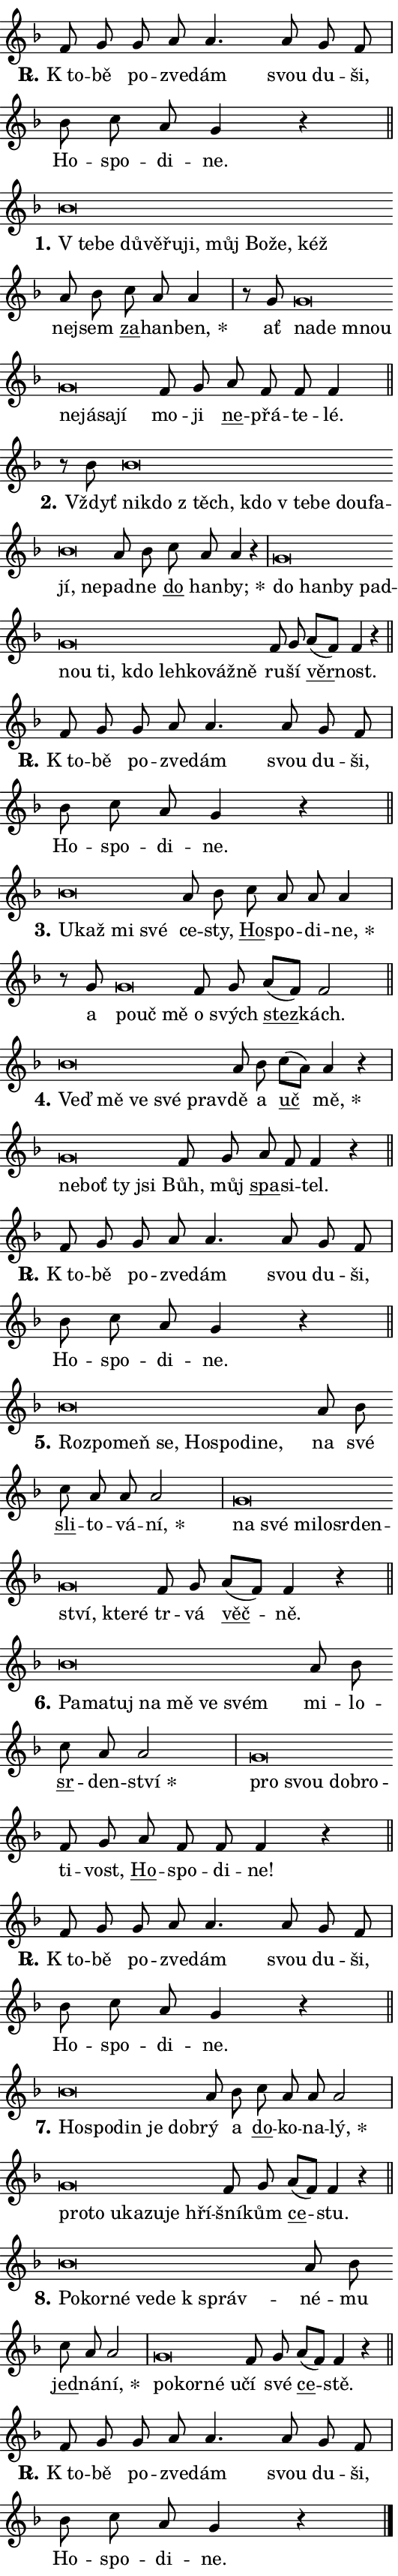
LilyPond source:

\version "2.24.0"
\header { tagline = "" }
\paper {
  indent = 0\cm
  top-margin = 0\cm
  right-margin = 0.13\cm % to fit lyric hyphens
  bottom-margin = 0\cm
  left-margin = 0\cm
  paper-width = 9\cm
  page-breaking = #ly:one-page-breaking
  system-system-spacing.basic-distance = #11
  score-system-spacing.basic-distance = #11
  ragged-last = ##f
}


%% Author: Thomas Morley
%% https://lists.gnu.org/archive/html/lilypond-user/2020-05/msg00002.html
#(define (line-position grob)
"Returns position of @var[grob} in current system:
   @code{'start}, if at first time-step
   @code{'end}, if at last time-step
   @code{'middle} otherwise
"
  (let* ((col (ly:item-get-column grob))
         (ln (ly:grob-object col 'left-neighbor))
         (rn (ly:grob-object col 'right-neighbor))
         (col-to-check-left (if (ly:grob? ln) ln col))
         (col-to-check-right (if (ly:grob? rn) rn col))
         (break-dir-left
           (and
             (ly:grob-property col-to-check-left 'non-musical #f)
             (ly:item-break-dir col-to-check-left)))
         (break-dir-right
           (and
             (ly:grob-property col-to-check-right 'non-musical #f)
             (ly:item-break-dir col-to-check-right))))
        (cond ((eqv? 1 break-dir-left) 'start)
              ((eqv? -1 break-dir-right) 'end)
              (else 'middle))))

#(define (tranparent-at-line-position vctor)
  (lambda (grob)
  "Relying on @code{line-position} select the relevant enry from @var{vctor}.
Used to determine transparency,"
    (case (line-position grob)
      ((end) (not (vector-ref vctor 0)))
      ((middle) (not (vector-ref vctor 1)))
      ((start) (not (vector-ref vctor 2))))))

noteHeadBreakVisibility =
#(define-music-function (break-visibility)(vector?)
"Makes @code{NoteHead}s transparent relying on @var{break-visibility}"
#{
  \override NoteHead.transparent =
    #(tranparent-at-line-position break-visibility)
#})

#(define delete-ledgers-for-transparent-note-heads
  (lambda (grob)
    "Reads whether a @code{NoteHead} is transparent.
If so this @code{NoteHead} is removed from @code{'note-heads} from
@var{grob}, which is supposed to be @code{LedgerLineSpanner}.
As a result ledgers are not printed for this @code{NoteHead}"
    (let* ((nhds-array (ly:grob-object grob 'note-heads))
           (nhds-list
             (if (ly:grob-array? nhds-array)
                 (ly:grob-array->list nhds-array)
                 '()))
           ;; Relies on the transparent-property being done before
           ;; Staff.LedgerLineSpanner.after-line-breaking is executed.
           ;; This is fragile ...
           (to-keep
             (remove
               (lambda (nhd)
                 (ly:grob-property nhd 'transparent #f))
               nhds-list)))
      ;; TODO find a better method to iterate over grob-arrays, similiar
      ;; to filter/remove etc for lists
      ;; For now rebuilt from scratch
      (set! (ly:grob-object grob 'note-heads)  '())
      (for-each
        (lambda (nhd)
          (ly:pointer-group-interface::add-grob grob 'note-heads nhd))
        to-keep))))

squashNotes = {
  \override NoteHead.X-extent = #'(-0.2 . 0.2)
  \override NoteHead.Y-extent = #'(-0.75 . 0)
  \override NoteHead.stencil =
    #(lambda (grob)
       (let ((pos (ly:grob-property grob 'staff-position)))
         (begin
           (if (< pos -7) (display "ERROR: Lower brevis then expected\n") (display ""))
           (if (<= pos -6) ly:text-interface::print ly:note-head::print))))
}
unSquashNotes = {
  \revert NoteHead.X-extent
  \revert NoteHead.Y-extent
  \revert NoteHead.stencil
}

hideNotes = \noteHeadBreakVisibility #begin-of-line-visible
unHideNotes = \noteHeadBreakVisibility #all-visible

% work-around for resetting accidentals
% https://lilypond.org/doc/v2.23/Documentation/notation/displaying-rhythms#unmetered-music
cadenzaMeasure = {
  \cadenzaOff
  \partial 1024 s1024
  \cadenzaOn
}

#(define-markup-command (accent layout props text) (markup?)
  "Underline accented syllable"
  (interpret-markup layout props
    #{\markup \override #'(offset . 4.3) \underline { #text }#}))

responsum = \markup \concat {
  "R" \hspace #-1.05 \path #0.1 #'((moveto 0 0.07) (lineto 0.9 0.8)) \hspace #0.05 "."
}

spaceSize = #0.6828661417322834 % exact space size for TeX Gyre Schola

\layout {
  \context {
    \Staff
    \remove "Time_signature_engraver"
    \override LedgerLineSpanner.after-line-breaking = #delete-ledgers-for-transparent-note-heads
  }
  \context {
    \Lyrics {
      \override LyricSpace.minimum-distance = \spaceSize
      \override LyricText.font-name = #"TeX Gyre Schola"
      \override LyricText.font-size = 1
      \override StanzaNumber.font-name = #"TeX Gyre Schola Bold"
      \override StanzaNumber.font-size = 1
    }
  }
  \context {
    \Score 
    \override NoteHead.text =
      #(lambda (grob) 
        (let ((pos (ly:grob-property grob 'staff-position)))
          #{\markup {
            \combine
              \halign #-0.55 \raise #(if (= pos -6) 0 0.5) \override #'(thickness . 2) \draw-line #'(3.2 . 0)
              \musicglyph "noteheads.sM1"
          }#}))
  }
}

% magnetic-lyrics.ily
%
%   written by
%     Jean Abou Samra <jean@abou-samra.fr>
%     Werner Lemberg <wl@gnu.org>
%
%   adapted by
%     Jiri Hon <jiri.hon@gmail.com>
%
% Version 2022-Apr-15

% https://www.mail-archive.com/lilypond-user@gnu.org/msg149350.html

#(define (Left_hyphen_pointer_engraver context)
   "Collect syllable-hyphen-syllable occurrences in lyrics and store
them in properties.  This engraver only looks to the left.  For
example, if the lyrics input is @code{foo -- bar}, it does the
following.

@itemize @bullet
@item
Set the @code{text} property of the @code{LyricHyphen} grob between
@q{foo} and @q{bar} to @code{foo}.

@item
Set the @code{left-hyphen} property of the @code{LyricText} grob with
text @q{foo} to the @code{LyricHyphen} grob between @q{foo} and
@q{bar}.
@end itemize

Use this auxiliary engraver in combination with the
@code{lyric-@/text::@/apply-@/magnetic-@/offset!} hook."
   (let ((hyphen #f)
         (text #f))
     (make-engraver
      (acknowledgers
       ((lyric-syllable-interface engraver grob source-engraver)
        (set! text grob)))
      (end-acknowledgers
       ((lyric-hyphen-interface engraver grob source-engraver)
        ;(when (not (grob::has-interface grob 'lyric-space-interface))
          (set! hyphen grob)));)
      ((stop-translation-timestep engraver)
       (when (and text hyphen)
         (ly:grob-set-object! text 'left-hyphen hyphen))
       (set! text #f)
       (set! hyphen #f)))))

#(define (lyric-text::apply-magnetic-offset! grob)
   "If the space between two syllables is less than the value in
property @code{LyricText@/.details@/.squash-threshold}, move the right
syllable to the left so that it gets concatenated with the left
syllable.

Use this function as a hook for
@code{LyricText@/.after-@/line-@/breaking} if the
@code{Left_@/hyphen_@/pointer_@/engraver} is active."
   (let ((hyphen (ly:grob-object grob 'left-hyphen #f)))
     (when hyphen
       (let ((left-text (ly:spanner-bound hyphen LEFT)))
         (when (grob::has-interface left-text 'lyric-syllable-interface)
           (let* ((common (ly:grob-common-refpoint grob left-text X))
                  (this-x-ext (ly:grob-extent grob common X))
                  (left-x-ext
                   (begin
                     ;; Trigger magnetism for left-text.
                     (ly:grob-property left-text 'after-line-breaking)
                     (ly:grob-extent left-text common X)))
                  ;; `delta` is the gap width between two syllables.
                  (delta (- (interval-start this-x-ext)
                            (interval-end left-x-ext)))
                  (details (ly:grob-property grob 'details))
                  (threshold (assoc-get 'squash-threshold details 0.2)))
             (when (< delta threshold)
               (let* (;; We have to manipulate the input text so that
                      ;; ligatures crossing syllable boundaries are not
                      ;; disabled.  For languages based on the Latin
                      ;; script this is essentially a beautification.
                      ;; However, for non-Western scripts it can be a
                      ;; necessity.
                      (lt (ly:grob-property left-text 'text))
                      (rt (ly:grob-property grob 'text))
                      (is-space (grob::has-interface hyphen 'lyric-space-interface))
                      (space (if is-space " " ""))
                      (extra-delta (if is-space spaceSize 0))
                      ;; Append new syllable.
                      (ltrt-space (if (and (string? lt) (string? rt))
                                (string-append lt space rt)
                                (make-concat-markup (list lt space rt))))
                      ;; Right-align `ltrt` to the right side.
                      (ltrt-space-markup (grob-interpret-markup
                               grob
                               (make-translate-markup
                                (cons (interval-length this-x-ext) 0)
                                (make-right-align-markup ltrt-space)))))
                 (begin
                   ;; Don't print `left-text`.
                   (ly:grob-set-property! left-text 'stencil #f)
                   ;; Set text and stencil (which holds all collected
                   ;; syllables so far) and shift it to the left.
                   (ly:grob-set-property! grob 'text ltrt-space)
                   (ly:grob-set-property! grob 'stencil ltrt-space-markup)
                   (ly:grob-translate-axis! grob (- (- delta extra-delta)) X))))))))))


#(define (lyric-hyphen::displace-bounds-first grob)
   ;; Make very sure this callback isn't triggered too early.
   (let ((left (ly:spanner-bound grob LEFT))
         (right (ly:spanner-bound grob RIGHT)))
     (ly:grob-property left 'after-line-breaking)
     (ly:grob-property right 'after-line-breaking)
     (ly:lyric-hyphen::print grob)))

squashThreshold = #0.4

\layout {
  \context {
    \Lyrics
    \consists #Left_hyphen_pointer_engraver
    \override LyricText.after-line-breaking =
      #lyric-text::apply-magnetic-offset!
    \override LyricHyphen.stencil = #lyric-hyphen::displace-bounds-first
    \override LyricText.details.squash-threshold = \squashThreshold
    \override LyricHyphen.minimum-distance = 0
    \override LyricHyphen.minimum-length = \squashThreshold
  }
}

squashText = \override LyricText.details.squash-threshold = 9999
unSquashText = \override LyricText.details.squash-threshold = \squashThreshold

leftText = \override LyricText.self-alignment-X = #LEFT
unLeftText = \revert LyricText.self-alignment-X

starOffset = #(lambda (grob) 
                (let ((x_offset (ly:self-alignment-interface::aligned-on-x-parent grob)))
                  (if (= x_offset 0) 0 (+ x_offset 1.2))))

star = #(define-music-function (syllable)(string?)
"Append star separator at the end of a syllable"
#{
  \once \override LyricText.X-offset = #starOffset
  \lyricmode { \markup {
    #syllable
    \override #'((font-name . "TeX Gyre Schola Bold")) \hspace #0.2 \lower #0.65 \larger "*"
  } }
#})

starAccent = #(define-music-function (syllable)(string?)
"Append star separator at the end of a syllable and make accent"
#{
  \once \override LyricText.X-offset = #starOffset
  \lyricmode { \markup {
    \accent #syllable
    \override #'((font-name . "TeX Gyre Schola Bold")) \hspace #0.2 \lower #0.65 \larger "*"
  } }
#})

breath = #(define-music-function (syllable)(string?)
"Append breathing indicator at the end of a syllable"
#{
  \lyricmode { \markup { #syllable "+" } }
#})

optionalBreath = #(define-music-function (syllable)(string?)
"Append optional breathing indicator at the end of a syllable"
#{
  \lyricmode { \markup { #syllable "(+)" } }
#})


\score {
    <<
        \new Voice = "melody" { \cadenzaOn \key f \major \relative { f'8 g g a a4. a8 g f \cadenzaMeasure \bar "|" bes c a g4 r \cadenzaMeasure \bar "||" \break } }
        \new Lyrics \lyricsto "melody" { \lyricmode { \set stanza = \responsum
"K to" -- bě po -- zve -- dám svou du -- ši, Ho -- spo -- di -- ne. } }
    >>
    \layout {}
}

\score {
    <<
        \new Voice = "melody" { \cadenzaOn \key f \major \relative { \squashNotes bes'\breve*1/16 \hideNotes \breve*1/16 \bar "" \breve*1/16 \bar "" \breve*1/16 \bar "" \breve*1/16 \bar "" \breve*1/16 \bar "" \breve*1/16 \bar "" \breve*1/16 \bar "" \breve*1/16 \breve*1/16 \bar "" \unHideNotes \unSquashNotes a8 bes \bar "" c a a4 \cadenzaMeasure \bar "|" r8 g8 \squashNotes g\breve*1/16 \hideNotes \breve*1/16 \bar "" \breve*1/16 \bar "" \breve*1/16 \bar "" \breve*1/16 \bar "" \breve*1/16 \breve*1/16 \bar "" \unHideNotes \unSquashNotes f8 g \bar "" a f f f4 \cadenzaMeasure \bar "||" \break } }
        \new Lyrics \lyricsto "melody" { \lyricmode { \set stanza = "1."
\leftText "V te" -- \squashText be dů -- vě -- řu -- ji, můj Bo -- že, kéž \unLeftText \unSquashText nej -- sem \markup \accent za -- han -- \star ben, ať \leftText na -- \squashText de mnou ne -- já -- sa -- jí \unLeftText \unSquashText mo -- ji \markup \accent ne -- přá -- te -- lé. } }
    >>
    \layout {}
}

\score {
    <<
        \new Voice = "melody" { \cadenzaOn \key f \major \relative { r8 bes'8 \squashNotes bes\breve*1/16 \hideNotes \breve*1/16 \bar "" \breve*1/16 \bar "" \breve*1/16 \bar "" \breve*1/16 \bar "" \breve*1/16 \bar "" \breve*1/16 \bar "" \breve*1/16 \bar "" \breve*1/16 \breve*1/16 \bar "" \unHideNotes \unSquashNotes a8 bes \bar "" c a a4 r \cadenzaMeasure \bar "|" \squashNotes g\breve*1/16 \hideNotes \breve*1/16 \bar "" \breve*1/16 \bar "" \breve*1/16 \bar "" \breve*1/16 \bar "" \breve*1/16 \bar "" \breve*1/16 \bar "" \breve*1/16 \bar "" \breve*1/16 \bar "" \breve*1/16 \breve*1/16 \bar "" \unHideNotes \unSquashNotes f8 g \bar "" a[( f)] f4 r \cadenzaMeasure \bar "||" \break } }
        \new Lyrics \lyricsto "melody" { \lyricmode { \set stanza = "2."
Vždyť \leftText ni -- \squashText kdo "z těch," kdo "v te" -- be dou -- fa -- jí, ne -- \unLeftText \unSquashText pad -- ne \markup \accent do han -- \star by; \leftText do \squashText han -- by pad -- nou ti, kdo leh -- ko -- váž -- ně \unLeftText \unSquashText ru -- ší \markup \accent věr -- nost. } }
    >>
    \layout {}
}

\score {
    <<
        \new Voice = "melody" { \cadenzaOn \key f \major \relative { f'8 g g a a4. a8 g f \cadenzaMeasure \bar "|" bes c a g4 r \cadenzaMeasure \bar "||" \break } }
        \new Lyrics \lyricsto "melody" { \lyricmode { \set stanza = \responsum
"K to" -- bě po -- zve -- dám svou du -- ši, Ho -- spo -- di -- ne. } }
    >>
    \layout {}
}

\score {
    <<
        \new Voice = "melody" { \cadenzaOn \key f \major \relative { \squashNotes bes'\breve*1/16 \hideNotes \breve*1/16 \bar "" \breve*1/16 \breve*1/16 \bar "" \unHideNotes \unSquashNotes a8 bes \bar "" c a a a4 \cadenzaMeasure \bar "|" r8 g8 \squashNotes g\breve*1/16 \hideNotes \breve*1/16 \breve*1/16 \bar "" \unHideNotes \unSquashNotes f8 g \bar "" a[( f)] f2 \cadenzaMeasure \bar "||" \break } }
        \new Lyrics \lyricsto "melody" { \lyricmode { \set stanza = "3."
\leftText U -- \squashText kaž mi své \unLeftText \unSquashText ce -- sty, \markup \accent Ho -- spo -- di -- \star ne, a \leftText po -- \squashText uč mě \unLeftText \unSquashText o svých \markup \accent stez -- kách. } }
    >>
    \layout {}
}

\score {
    <<
        \new Voice = "melody" { \cadenzaOn \key f \major \relative { \squashNotes bes'\breve*1/16 \hideNotes \breve*1/16 \bar "" \breve*1/16 \bar "" \breve*1/16 \breve*1/16 \bar "" \unHideNotes \unSquashNotes a8 bes \bar "" c[( a)] a4 r \cadenzaMeasure \bar "|" \squashNotes g\breve*1/16 \hideNotes \breve*1/16 \bar "" \breve*1/16 \breve*1/16 \bar "" \unHideNotes \unSquashNotes f8 g \bar "" a f f4 r \cadenzaMeasure \bar "||" \break } }
        \new Lyrics \lyricsto "melody" { \lyricmode { \set stanza = "4."
\leftText Veď \squashText mě ve své prav -- \unLeftText \unSquashText dě a \markup \accent uč \star mě, \leftText ne -- \squashText boť ty jsi \unLeftText \unSquashText Bůh, můj \markup \accent spa -- si -- tel. } }
    >>
    \layout {}
}

\score {
    <<
        \new Voice = "melody" { \cadenzaOn \key f \major \relative { f'8 g g a a4. a8 g f \cadenzaMeasure \bar "|" bes c a g4 r \cadenzaMeasure \bar "||" \break } }
        \new Lyrics \lyricsto "melody" { \lyricmode { \set stanza = \responsum
"K to" -- bě po -- zve -- dám svou du -- ši, Ho -- spo -- di -- ne. } }
    >>
    \layout {}
}

\score {
    <<
        \new Voice = "melody" { \cadenzaOn \key f \major \relative { \squashNotes bes'\breve*1/16 \hideNotes \breve*1/16 \bar "" \breve*1/16 \bar "" \breve*1/16 \bar "" \breve*1/16 \bar "" \breve*1/16 \bar "" \breve*1/16 \breve*1/16 \bar "" \unHideNotes \unSquashNotes a8 bes \bar "" c a a a2 \cadenzaMeasure \bar "|" \squashNotes g\breve*1/16 \hideNotes \breve*1/16 \bar "" \breve*1/16 \bar "" \breve*1/16 \bar "" \breve*1/16 \bar "" \breve*1/16 \bar "" \breve*1/16 \bar "" \breve*1/16 \breve*1/16 \bar "" \unHideNotes \unSquashNotes f8 g \bar "" a[( f)] f4 r \cadenzaMeasure \bar "||" \break } }
        \new Lyrics \lyricsto "melody" { \lyricmode { \set stanza = "5."
\leftText Roz -- \squashText po -- meň se, Ho -- spo -- di -- ne, \unLeftText \unSquashText na své \markup \accent sli -- to -- vá -- \star ní, \leftText na \squashText své mi -- lo -- sr -- den -- ství, kte -- ré \unLeftText \unSquashText tr -- vá \markup \accent věč -- ně. } }
    >>
    \layout {}
}

\score {
    <<
        \new Voice = "melody" { \cadenzaOn \key f \major \relative { \squashNotes bes'\breve*1/16 \hideNotes \breve*1/16 \bar "" \breve*1/16 \bar "" \breve*1/16 \bar "" \breve*1/16 \bar "" \breve*1/16 \breve*1/16 \bar "" \unHideNotes \unSquashNotes a8 bes \bar "" c a a2 \cadenzaMeasure \bar "|" \squashNotes g\breve*1/16 \hideNotes \breve*1/16 \bar "" \breve*1/16 \breve*1/16 \bar "" \unHideNotes \unSquashNotes f8 g \bar "" a f f f4 r \cadenzaMeasure \bar "||" \break } }
        \new Lyrics \lyricsto "melody" { \lyricmode { \set stanza = "6."
\leftText Pa -- \squashText ma -- tuj na mě ve svém \unLeftText \unSquashText mi -- lo -- \markup \accent sr -- den -- \star ství \leftText pro \squashText svou dob -- ro -- \unLeftText \unSquashText ti -- vost, \markup \accent Ho -- spo -- di -- ne! } }
    >>
    \layout {}
}

\score {
    <<
        \new Voice = "melody" { \cadenzaOn \key f \major \relative { f'8 g g a a4. a8 g f \cadenzaMeasure \bar "|" bes c a g4 r \cadenzaMeasure \bar "||" \break } }
        \new Lyrics \lyricsto "melody" { \lyricmode { \set stanza = \responsum
"K to" -- bě po -- zve -- dám svou du -- ši, Ho -- spo -- di -- ne. } }
    >>
    \layout {}
}

\score {
    <<
        \new Voice = "melody" { \cadenzaOn \key f \major \relative { \squashNotes bes'\breve*1/16 \hideNotes \breve*1/16 \bar "" \breve*1/16 \bar "" \breve*1/16 \breve*1/16 \bar "" \unHideNotes \unSquashNotes a8 bes \bar "" c a a a2 \cadenzaMeasure \bar "|" \squashNotes g\breve*1/16 \hideNotes \breve*1/16 \bar "" \breve*1/16 \bar "" \breve*1/16 \bar "" \breve*1/16 \bar "" \breve*1/16 \breve*1/16 \bar "" \unHideNotes \unSquashNotes f8 g \bar "" a[( f)] f4 r \cadenzaMeasure \bar "||" \break } }
        \new Lyrics \lyricsto "melody" { \lyricmode { \set stanza = "7."
\leftText Ho -- \squashText spo -- din je dob -- \unLeftText \unSquashText rý a \markup \accent do -- ko -- na -- \star lý, \leftText pro -- \squashText to u -- ka -- zu -- je hří -- \unLeftText \unSquashText šní -- kům \markup \accent ce -- stu. } }
    >>
    \layout {}
}

\score {
    <<
        \new Voice = "melody" { \cadenzaOn \key f \major \relative { \squashNotes bes'\breve*1/16 \hideNotes \breve*1/16 \bar "" \breve*1/16 \bar "" \breve*1/16 \bar "" \breve*1/16 \breve*1/16 \bar "" \unHideNotes \unSquashNotes a8 bes \bar "" c a a2 \cadenzaMeasure \bar "|" \squashNotes g\breve*1/16 \hideNotes \breve*1/16 \bar "" \breve*1/16 \breve*1/16 \bar "" \unHideNotes \unSquashNotes f8 g \bar "" a[( f)] f4 r \cadenzaMeasure \bar "||" \break } }
        \new Lyrics \lyricsto "melody" { \lyricmode { \set stanza = "8."
\leftText Po -- \squashText kor -- né ve -- de "k správ" -- \unLeftText \unSquashText né -- mu \markup \accent jed -- ná -- \star ní, \leftText po -- \squashText kor -- né u -- \unLeftText \unSquashText čí své \markup \accent ce -- stě. } }
    >>
    \layout {}
}

\score {
    <<
        \new Voice = "melody" { \cadenzaOn \key f \major \relative { f'8 g g a a4. a8 g f \cadenzaMeasure \bar "|" bes c a g4 r \cadenzaMeasure \bar "||" \break } \bar "|." }
        \new Lyrics \lyricsto "melody" { \lyricmode { \set stanza = \responsum
"K to" -- bě po -- zve -- dám svou du -- ši, Ho -- spo -- di -- ne. } }
    >>
    \layout {}
}
